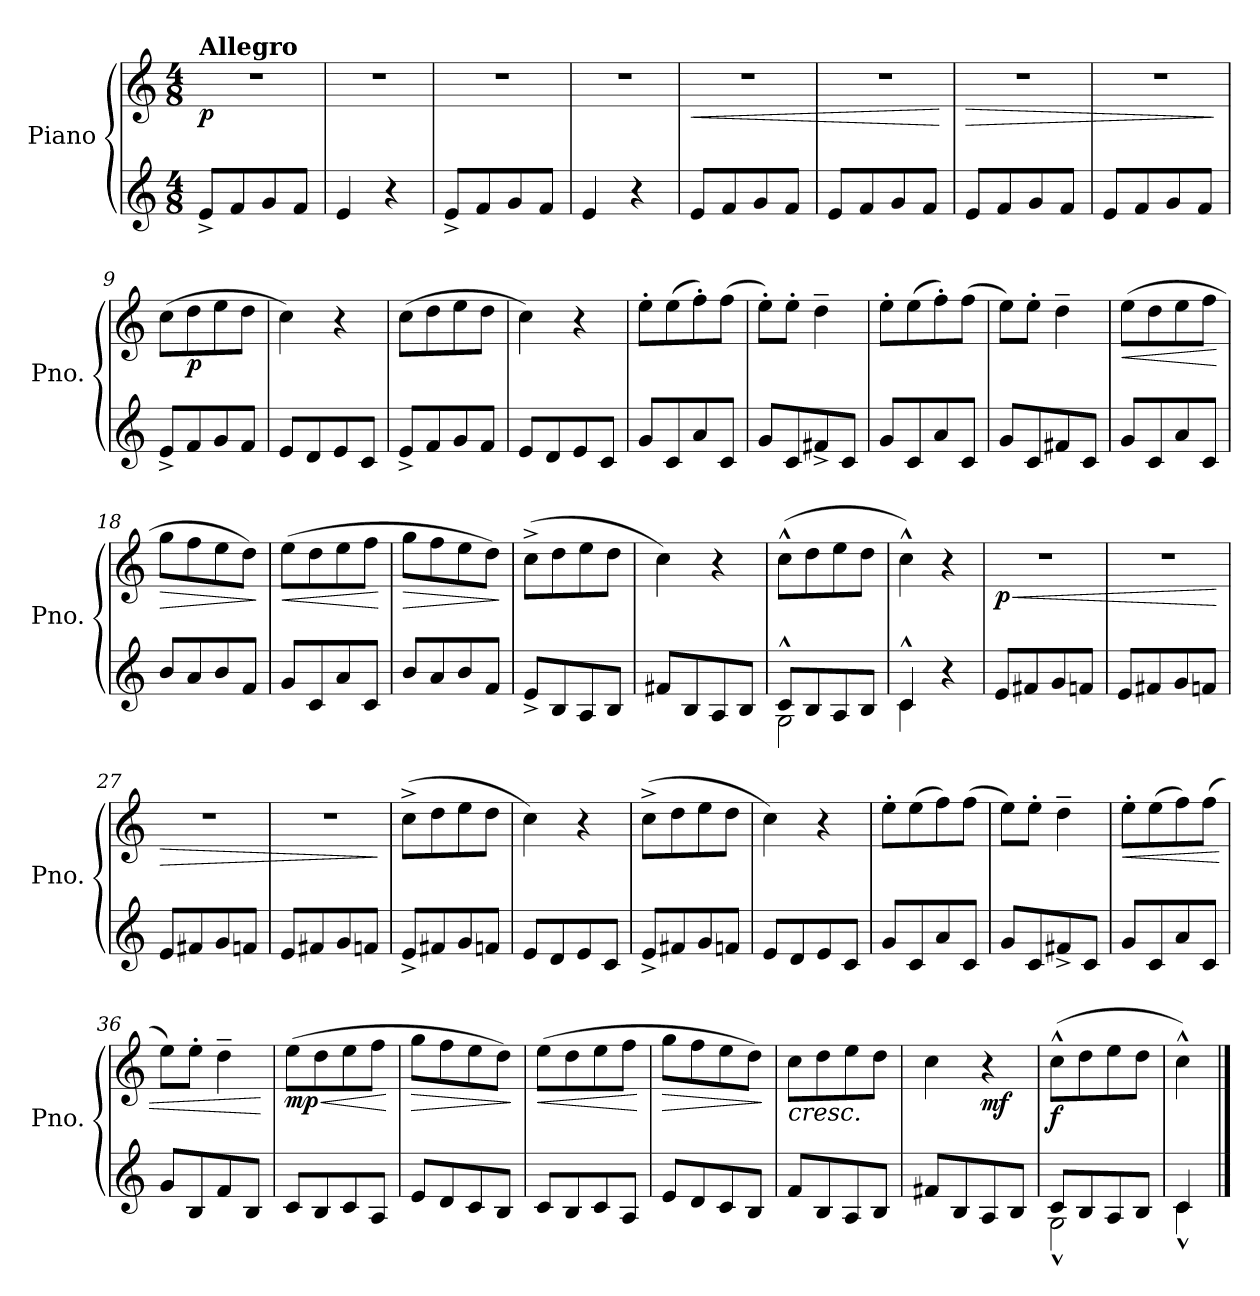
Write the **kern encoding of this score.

**kern	**kern	**dynam
*part1	*part1	*part1
*staff2	*staff1	*staff1/2
*I"Piano	*	*
*I'Pno.	*	*
*clefG2	*clefG2	*
*k[]	*k[]	*
*M4/8	*M4/8	*
=1	=1	=1
!	!LO:TX:a:B:t=Allegro	!
!	!	!LO:DY:b
8e^/L	2r	p
8f/	.	.
8g/	.	.
8f/J	.	.
=2	=2	=2
4e/	2r	.
4r	.	.
=3	=3	=3
8e^/L	2r	.
8f/	.	.
8g/	.	.
8f/J	.	.
=4	=4	=4
4e/	2r	.
4r	.	.
=5	=5	=5
!	!	!LO:HP:b
8e/L	2r	<
8f/	.	.
8g/	.	.
8f/J	.	.
=6	=6	=6
8e/L	2r	.
8f/	.	.
8g/	.	.
8f/J	.	.
.	.	[
=7	=7	=7
!	!	!LO:HP:b
8e/L	2r	>
8f/	.	.
8g/	.	.
8f/J	.	.
=8	=8	=8
8e/L	2r	.
8f/	.	.
8g/	.	.
8f/J	.	.
.	.	]
!!LO:LB:g=z
=9	=9	=9
8e^/L	(>8cc\L	.
!	!	!LO:DY:b
8f/	8dd\	p
8g/	8ee\	.
8f/J	8dd\J	.
=10	=10	=10
8e/L	4cc\)	.
8d/	.	.
8e/	4r	.
8c/J	.	.
=11	=11	=11
8e^/L	(>8cc\L	.
8f/	8dd\	.
8g/	8ee\	.
8f/J	8dd\J	.
=12	=12	=12
8e/L	4cc\)	.
8d/	.	.
8e/	4r	.
8c/J	.	.
=13	=13	=13
8g/L	8ee'\L	.
8c/	(>8ee\	.
8a/	8ff'\)	.
8c/J	(>8ff\J	.
=14	=14	=14
8g/L	8ee'\L)	.
8c/	8ee'\J	.
8f#X^/	4dd~\	.
8c/J	.	.
=15	=15	=15
8g/L	8ee'\L	.
8c/	(>8ee\	.
8a/	8ff'\)	.
8c/J	(>8ff\J	.
!!LO:LB:g=z
=16	=16	=16
8g/L	8ee\L)	.
8c/	8ee'\J	.
8f#X/	4dd~\	.
8c/J	.	.
=17	=17	=17
!	!	!LO:HP:b
8g/L	(>8ee\L	<
8c/	8dd\	.
8a/	8ee\	.
8c/J	8ff\J	.
.	.	[
=18	=18	=18
!	!	!LO:HP:b
8b/L	8gg\L	>
8a/	8ff\	.
8b/	8ee\	.
8f/J	8dd\J)	.
.	.	]
=19	=19	=19
!	!	!LO:HP:b
8g/L	(>8ee\L	<
8c/	8dd\	.
8a/	8ee\	.
8c/J	8ff\J	.
.	.	[
=20	=20	=20
!	!	!LO:HP:b
8b/L	8gg\L	>
8a/	8ff\	.
8b/	8ee\	.
8f/J	8dd\J)	.
.	.	]
=21	=21	=21
8e^/L	(>8cc^\L	.
8B/	8dd\	.
8A/	8ee\	.
8B/J	8dd\J	.
=22	=22	=22
8f#X/L	4cc\)	.
8B/	.	.
8A/	4r	.
8B/J	.	.
!!LO:LB:g=z
=23	=23	=23
*^	*	*
8c^^/L	2G\	(>8cc^^\L	.
8B/	.	8dd\	.
8A/	.	8ee\	.
8B/J	.	8dd\J	.
=24	=24	=24	=24
4c^^/	4c\	4cc^^\)	.
4r	4ryy	4r	.
=25	=25	=25	=25
!	!	!	!LO:HP:b
!	!	!	!LO:DY:n=1:b
*v	*v	*	*
8e/L	2r	< p
8f#X/	.	.
8g/	.	.
8fn/J	.	.
=26	=26	=26
8e/L	2r	.
8f#X/	.	.
8g/	.	.
8fn/J	.	.
.	.	[
=27	=27	=27
!	!	!LO:HP:b
8e/L	2r	>
8f#X/	.	.
8g/	.	.
8fn/J	.	.
=28	=28	=28
8e/L	2r	.
8f#X/	.	.
8g/	.	.
8fn/J	.	.
.	.	]
=29	=29	=29
8e^/L	(>8cc^\L	.
8f#X/	8dd\	.
8g/	8ee\	.
8fn/J	8dd\J	.
!!LO:LB:g=z
=30	=30	=30
8e/L	4cc\)	.
8d/	.	.
8e/	4r	.
8c/J	.	.
=31	=31	=31
8e^/L	(>8cc^\L	.
8f#X/	8dd\	.
8g/	8ee\	.
8fn/J	8dd\J	.
=32	=32	=32
8e/L	4cc\)	.
8d/	.	.
8e/	4r	.
8c/J	.	.
=33	=33	=33
8g/L	8ee'\L	.
8c/	(>8ee\	.
8a/	8ff\)	.
8c/J	(>8ff\J	.
=34	=34	=34
8g/L	8ee\L)	.
8c/	8ee'\J	.
8f#X^/	4dd~\	.
8c/J	.	.
=35	=35	=35
!	!	!LO:HP:b
8g/L	8ee'\L	<
8c/	(>8ee\	.
8a/	8ff\)	.
8c/J	(>8ff\J	.
=36	=36	=36
8g/L	8ee\L)	.
8B/	8ee'\J	.
8f/	4dd~\	.
8B/J	.	.
.	.	[
!!LO:LB:g=z
=37	=37	=37
!	!	!LO:HP:b
!	!	!LO:DY:n=1:b
8c/L	(>8ee\L	< mp
8B/	8dd\	.
8c/	8ee\	.
8A/J	8ff\J	.
.	.	[
=38	=38	=38
!	!	!LO:HP:b
8e/L	8gg\L	>
8d/	8ff\	.
8c/	8ee\	.
8B/J	8dd\J)	.
.	.	]
=39	=39	=39
!	!	!LO:HP:b
8c/L	(>8ee\L	<
8B/	8dd\	.
8c/	8ee\	.
8A/J	8ff\J	.
.	.	[
=40	=40	=40
!	!	!LO:HP:b
8e/L	8gg\L	>
8d/	8ff\	.
8c/	8ee\	.
8B/J	8dd\J)	.
.	.	]
=41	=41	=41
!	!LO:TX:b:i:t=cresc.	!
8f/L	8cc\L	.
8B/	8dd\	.
8A/	8ee\	.
8B/J	8dd\J	.
=42	=42	=42
8f#X/L	4cc\	.
8B/	.	.
!	!	!LO:DY:b
8A/	4r	mf
8B/J	.	.
=43	=43	=43
*^	*	*
!	!	!	!LO:DY:b
8c/L	2G^^\	(>8cc^^\L	f
8B/	.	8dd\	.
8A/	.	8ee\	.
8B/J	.	8dd\J	.
=44	=44	=44	=44
4c/	4c^^\	4cc^^\)	.
*v	*v	*	*
==	==	==
*-	*-	*-
